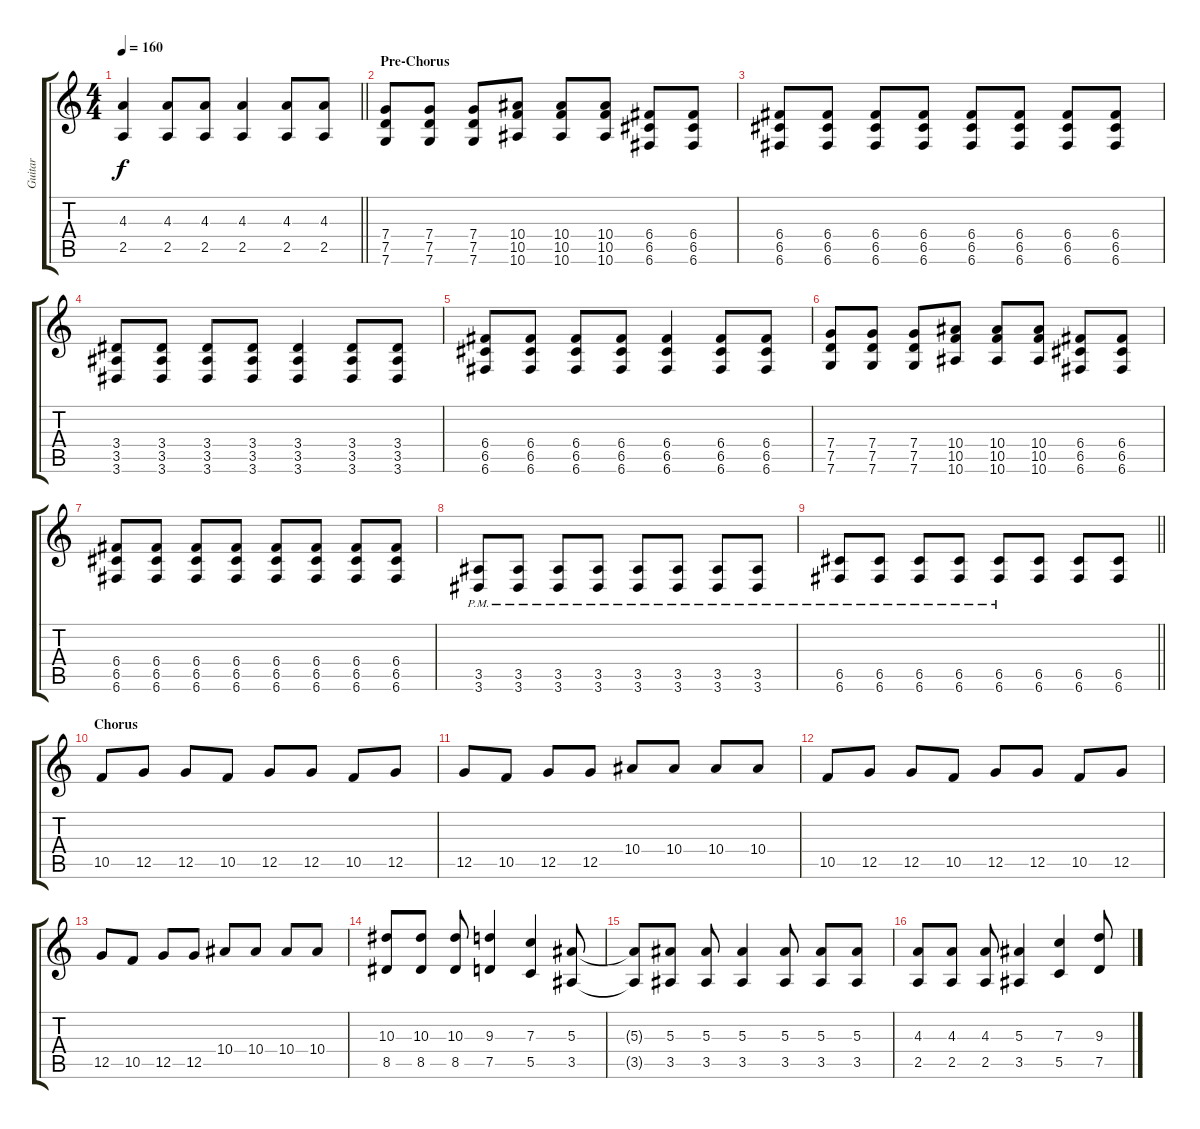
\track ("Guitar" "Guitar") {instrument distortionguitar}
\staff {score tabs}
\tuning (D4 A3 F3 C3 G2 C2) {hide}
\ts (4 4)
\tempo 160
\clef g2
\barLineRight lightlight
\ks c
(4.3 2.5).4{dy f} (4.3 2.5).8 (4.3 2.5).8 (4.3 2.5).4 (4.3 2.5).8 (4.3 2.5).8 |
\section ("" "Pre-Chorus")
(7.4 7.5 7.6).8 (7.4 7.5 7.6).8 (7.4 7.5 7.6).8 (10.4 10.5 10.6).8 (10.4 10.5 10.6).8 (10.4 10.5 10.6).8 (6.4 6.5 6.6).8 (6.4 6.5 6.6).8 |
(6.4 6.5 6.6).8 (6.4 6.5 6.6).8 (6.4 6.5 6.6).8 (6.4 6.5 6.6).8 (6.4 6.5 6.6).8 (6.4 6.5 6.6).8 (6.4 6.5 6.6).8 (6.4 6.5 6.6).8 |
(3.4 3.5 3.6).8 (3.4 3.5 3.6).8 (3.4 3.5 3.6).8 (3.4 3.5 3.6).8 (3.4 3.5 3.6).4 (3.4 3.5 3.6).8 (3.4 3.5 3.6).8 |
(6.4 6.5 6.6).8 (6.4 6.5 6.6).8 (6.4 6.5 6.6).8 (6.4 6.5 6.6).8 (6.4 6.5 6.6).4 (6.4 6.5 6.6).8 (6.4 6.5 6.6).8 |
(7.4 7.5 7.6).8 (7.4 7.5 7.6).8 (7.4 7.5 7.6).8 (10.4 10.5 10.6).8 (10.4 10.5 10.6).8 (10.4 10.5 10.6).8 (6.4 6.5 6.6).8 (6.4 6.5 6.6).8 |
(6.4 6.5 6.6).8 (6.4 6.5 6.6).8 (6.4 6.5 6.6).8 (6.4 6.5 6.6).8 (6.4 6.5 6.6).8 (6.4 6.5 6.6).8 (6.4 6.5 6.6).8 (6.4 6.5 6.6).8 |
(3.5{pm} 3.6{pm}).8 (3.5{pm} 3.6{pm}).8 (3.5{pm} 3.6{pm}).8 (3.5{pm} 3.6{pm}).8 (3.5{pm} 3.6{pm}).8 (3.5{pm} 3.6{pm}).8 (3.5{pm} 3.6{pm}).8 (3.5{pm} 3.6{pm}).8 |
\barLineRight lightlight
(6.5{pm} 6.6{pm}).8 (6.5{pm} 6.6{pm}).8 (6.5{pm} 6.6{pm}).8 (6.5{pm} 6.6{pm}).8 (6.5{pm} 6.6{pm}).8 (6.5 6.6).8 (6.5 6.6).8 (6.5 6.6).8 |
\section ("" "Chorus")
10.5.8 12.5.8 12.5.8 10.5.8 12.5.8 12.5.8 10.5.8 12.5.8 |
12.5.8 10.5.8 12.5.8 12.5.8 10.4.8 10.4.8 10.4.8 10.4.8 |
10.5.8 12.5.8 12.5.8 10.5.8 12.5.8 12.5.8 10.5.8 12.5.8 |
12.5.8 10.5.8 12.5.8 12.5.8 10.4.8 10.4.8 10.4.8 10.4.8 |
(10.3 8.5).8 (10.3 8.5).8 (10.3 8.5).8 (9.3 7.5).4 (7.3 5.5).4 (5.3 3.5).8 |
(5.3{t} 3.5{t}).8 (5.3 3.5).8 (5.3 3.5).8 (5.3 3.5).4 (5.3 3.5).8 (5.3 3.5).8 (5.3 3.5).8 |
(4.3 2.5).8 (4.3 2.5).8 (4.3 2.5).8 (5.3 3.5).4 (7.3 5.5).4 (9.3 7.5).8
